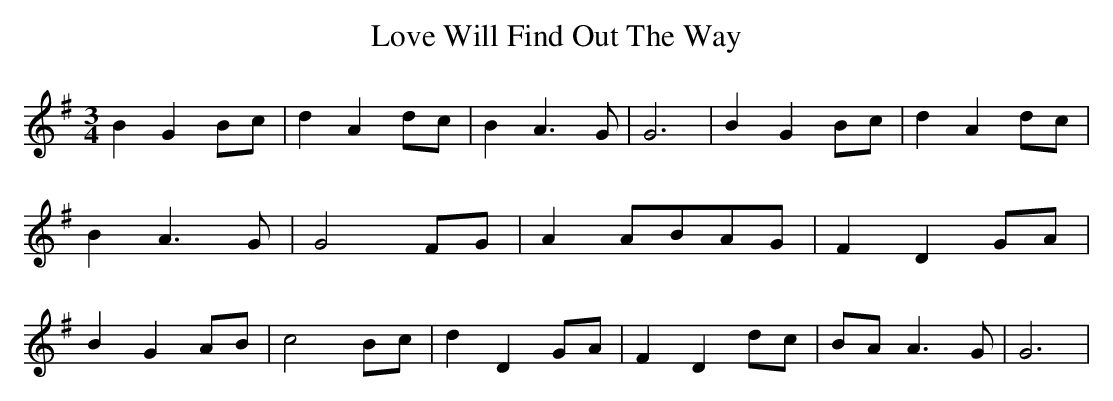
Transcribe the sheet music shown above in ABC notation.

X:1
T:Love Will Find Out The Way
M:3/4
L:1/8
K:G
 B2 G2B-c| d2 A2d-c| B2 A3 G| G6| B2 G2B-c| d2 A2d-c| B2 A3 G| G4 FG|\
 A2A-BA-G| F2 D2G-A| B2 G2A-B| c4 Bc| d2 D2G-A| F2 D2 dc|B-A A3 G|\
 G6|
